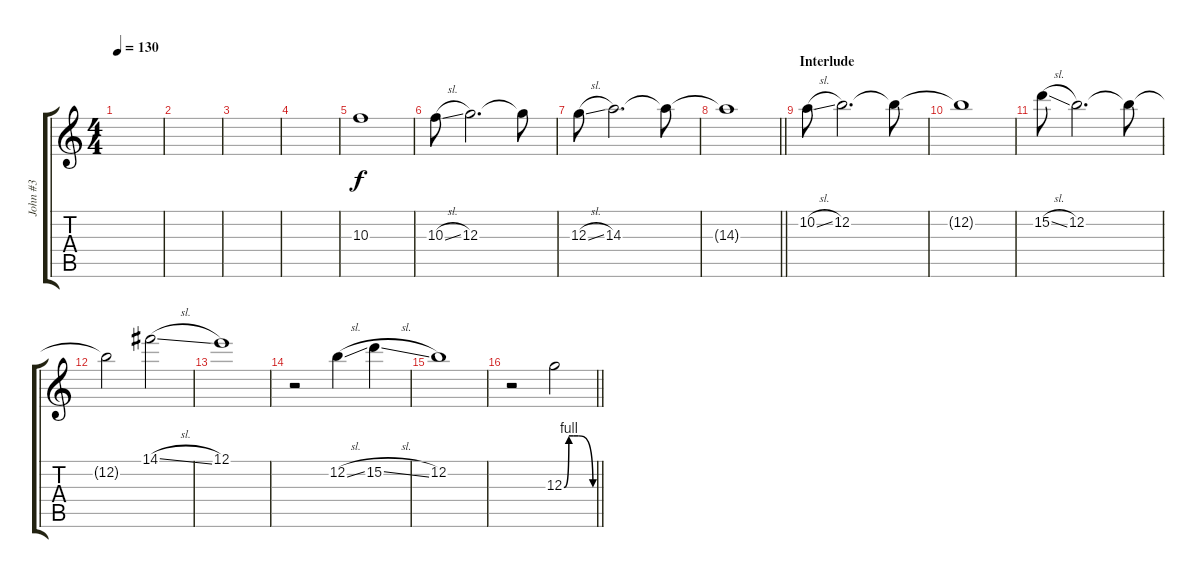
\track ("John #3" "John #3") {instrument electricguitarclean}
\staff {score tabs}
\tuning (E4 B3 G3 D3 A2 E2) {hide}
\ts (4 4)
\tempo 130
\clef g2
\ks c
|
|
|
|
10.3.1 |
10.3{sl}.8 12.3.2{d} 12.3{t}.8 |
12.3{sl}.8 14.3.2{d} 14.3{t}.8 |
\barLineRight lightlight
14.3{t}.1 |
\section ("" "Interlude")
10.2{sl}.8 12.2.2{d} 12.2{t}.8 |
12.2{t}.1 |
15.2{sl}.8 12.2.2{d} 12.2{t}.8 |
12.2{t}.2 14.1{sl}.2 |
12.1.1 |
r.2 12.2{sl}.4 15.2{sl}.4 |
12.2.1 |
\barLineRight lightlight
r.2 12.3{be (custom 0 0 10 4 20 4 30 4 60 0)}.2
